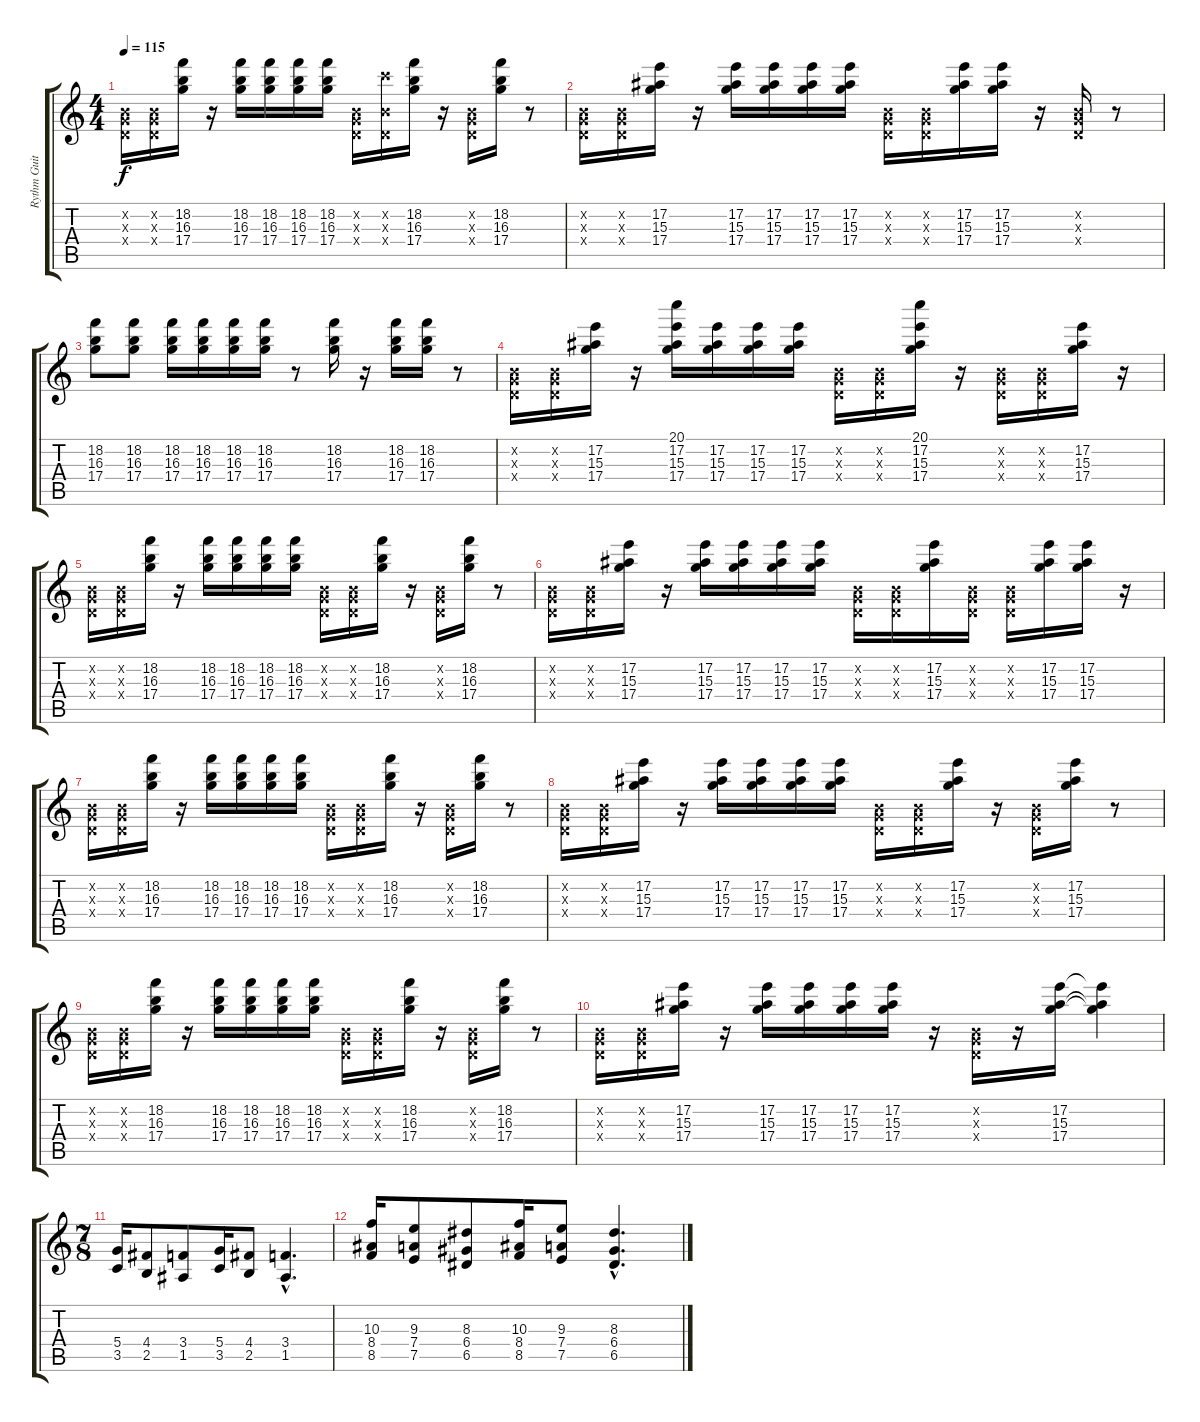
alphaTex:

\track ("Rythm Guitar" "Rythm Guit") {instrument electricguitarclean}
\staff {score tabs}
\tuning (E4 B3 G3 D3 A2 E2) {hide}
\ts (4 4)
\tempo 115
\clef g2
\ks c
(0.2{x} 0.3{x} 0.4{x}).16{dy f} (0.2{x} 0.3{x} 0.4{x}).16 (18.2 16.3 17.4).16 r.16 (18.2 16.3 17.4).16 (18.2 16.3 17.4).16 (18.2 16.3 17.4).16 (18.2 16.3 17.4).16 (0.2{x} 0.3{x} 0.4{x}).16 (0.2{x} 17.3{x} 0.4{x}).16 (18.2 16.3 17.4).16 r.16 (0.2{x} 0.3{x} 0.4{x}).16 (18.2 16.3 17.4).16 r.8 |
(0.2{x} 0.3{x} 0.4{x}).16 (0.2{x} 0.3{x} 0.4{x}).16 (17.2 15.3 17.4).16 r.16 (17.2 15.3 17.4).16 (17.2 15.3 17.4).16 (17.2 15.3 17.4).16 (17.2 15.3 17.4).16 (0.2{x} 0.3{x} 0.4{x}).16 (0.2{x} 0.3{x} 0.4{x}).16 (17.2 15.3 17.4).16 (17.2 15.3 17.4).16 r.16 (0.2{x} 0.3{x} 0.4{x}).16 r.8 |
(18.2 16.3 17.4).8 (18.2 16.3 17.4).8 (18.2 16.3 17.4).16 (18.2 16.3 17.4).16 (18.2 16.3 17.4).16 (18.2 16.3 17.4).16 r.8 (18.2 16.3 17.4).16 r.16 (18.2 16.3 17.4).16 (18.2 16.3 17.4).16 r.8 |
(0.2{x} 0.3{x} 0.4{x}).16 (0.2{x} 0.3{x} 0.4{x}).16 (17.2 15.3 17.4).16 r.16 (20.1 17.2 15.3 17.4).16 (17.2 15.3 17.4).16 (17.2 15.3 17.4).16 (17.2 15.3 17.4).16 (0.2{x} 0.3{x} 0.4{x}).16 (0.2{x} 0.3{x} 0.4{x}).16 (20.1 17.2 15.3 17.4).16 r.16 (0.2{x} 0.3{x} 0.4{x}).16 (0.2{x} 0.3{x} 0.4{x}).16 (17.2 15.3 17.4).16 r.16 |
(0.2{x} 0.3{x} 0.4{x}).16 (0.2{x} 0.3{x} 0.4{x}).16 (18.2 16.3 17.4).16 r.16 (18.2 16.3 17.4).16 (18.2 16.3 17.4).16 (18.2 16.3 17.4).16 (18.2 16.3 17.4).16 (0.2{x} 0.3{x} 0.4{x}).16 (0.2{x} 0.3{x} 0.4{x}).16 (18.2 16.3 17.4).16 r.16 (0.2{x} 0.3{x} 0.4{x}).16 (18.2 16.3 17.4).16 r.8 |
(0.2{x} 0.3{x} 0.4{x}).16 (0.2{x} 0.3{x} 0.4{x}).16 (17.2 15.3 17.4).16 r.16 (17.2 15.3 17.4).16 (17.2 15.3 17.4).16 (17.2 15.3 17.4).16 (17.2 15.3 17.4).16 (0.2{x} 0.3{x} 0.4{x}).16 (0.2{x} 0.3{x} 0.4{x}).16 (17.2 15.3 17.4).16 (0.2{x} 0.3{x} 0.4{x}).16 (0.2{x} 0.3{x} 0.4{x}).16 (17.2 15.3 17.4).16 (17.2 15.3 17.4).16 r.16 |
(0.2{x} 0.3{x} 0.4{x}).16 (0.2{x} 0.3{x} 0.4{x}).16 (18.2 16.3 17.4).16 r.16 (18.2 16.3 17.4).16 (18.2 16.3 17.4).16 (18.2 16.3 17.4).16 (18.2 16.3 17.4).16 (0.2{x} 0.3{x} 0.4{x}).16 (0.2{x} 0.3{x} 0.4{x}).16 (18.2 16.3 17.4).16 r.16 (0.2{x} 0.3{x} 0.4{x}).16 (18.2 16.3 17.4).16 r.8 |
(0.2{x} 0.3{x} 0.4{x}).16 (0.2{x} 0.3{x} 0.4{x}).16 (17.2 15.3 17.4).16 r.16 (17.2 15.3 17.4).16 (17.2 15.3 17.4).16 (17.2 15.3 17.4).16 (17.2 15.3 17.4).16 (0.2{x} 0.3{x} 0.4{x}).16 (0.2{x} 0.3{x} 0.4{x}).16 (17.2 15.3 17.4).16 r.16 (0.2{x} 0.3{x} 0.4{x}).16 (17.2 15.3 17.4).16 r.8 |
(0.2{x} 0.3{x} 0.4{x}).16 (0.2{x} 0.3{x} 0.4{x}).16 (18.2 16.3 17.4).16 r.16 (18.2 16.3 17.4).16 (18.2 16.3 17.4).16 (18.2 16.3 17.4).16 (18.2 16.3 17.4).16 (0.2{x} 0.3{x} 0.4{x}).16 (0.2{x} 0.3{x} 0.4{x}).16 (18.2 16.3 17.4).16 r.16 (0.2{x} 0.3{x} 0.4{x}).16 (18.2 16.3 17.4).16 r.8 |
(0.2{x} 0.3{x} 0.4{x}).16 (0.2{x} 0.3{x} 0.4{x}).16 (17.2 15.3 17.4).16 r.16 (17.2 15.3 17.4).16 (17.2 15.3 17.4).16 (17.2 15.3 17.4).16 (17.2 15.3 17.4).16 r.16 (0.2{x} 0.3{x} 0.4{x}).16 r.16 (17.2 15.3 17.4).16 (17.2{t} 15.3{t} 17.4{t}).4 |
\ts (7 8)
(5.4 3.5).16 (4.4 2.5).8 (3.4 1.5).8 (5.4 3.5).16 (4.4 2.5).8 (3.4{hac} 1.5{hac}).4{d} |
(10.3 8.4 8.5).16 (9.3 7.4 7.5).8 (8.3 6.4 6.5).8 (10.3 8.4 8.5).16 (9.3 7.4 7.5).8 (8.3{hac} 6.4{hac} 6.5{hac}).4{d}
